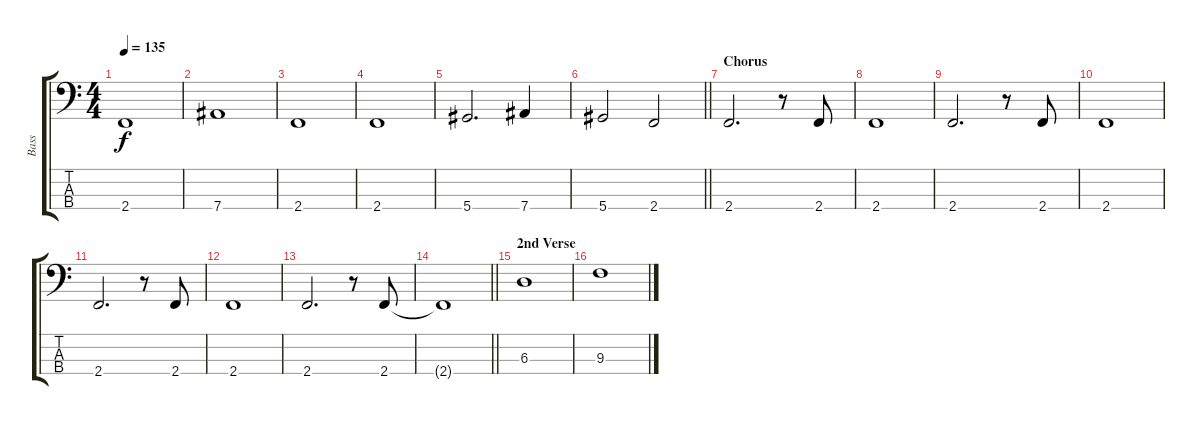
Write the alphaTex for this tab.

\track ("Bass" "Bass") {instrument electricbassfinger}
\staff {score tabs}
\tuning (Gb2 Db2 Ab1 Eb1) {hide}
\ts (4 4)
\tempo 135
\clef f4
\ks c
2.4{t}.1{dy f} |
7.4.1 |
2.4.1 |
2.4.1 |
5.4.2{d} 7.4.4 |
\barLineRight lightlight
5.4.2 2.4.2 |
\section ("" "Chorus")
2.4.2{d} r.8 2.4.8 |
2.4.1 |
2.4.2{d} r.8 2.4.8 |
2.4.1 |
2.4.2{d} r.8 2.4.8 |
2.4.1 |
2.4.2{d} r.8 2.4.8 |
\barLineRight lightlight
2.4{t}.1 |
\section ("" "2nd Verse")
6.3.1 |
9.3.1
